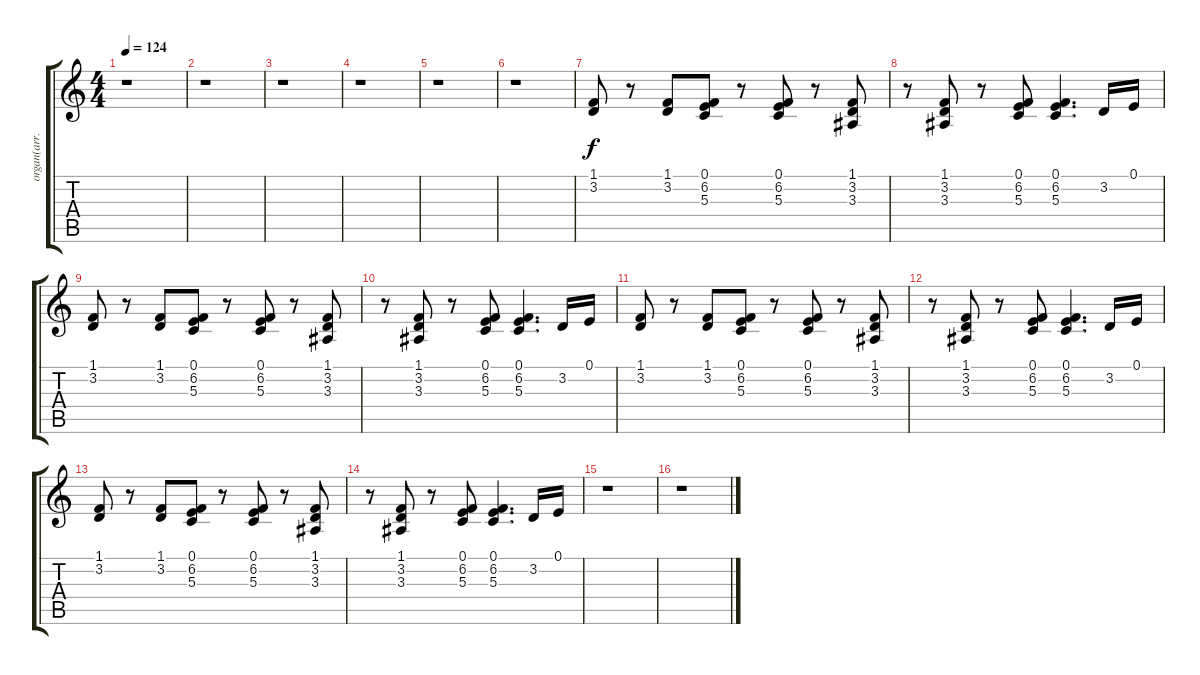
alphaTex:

\track ("organ(arr. for gtr3)" "organ(arr.") {instrument rockorgan}
\staff {score tabs}
\tuning (E4 B3 G3 D3 A2 E2) {hide}
\ts (4 4)
\tempo 124
\clef g2
\ks c
r.1{dy f} |
r.1 |
r.1 |
r.1 |
r.1 |
r.1 |
(1.1 3.2).8 r.8 (1.1 3.2).8 (0.1 6.2 5.3).8 r.8 (0.1 6.2 5.3).8 r.8 (1.1 3.2 3.3).8 |
r.8 (1.1 3.2 3.3).8 r.8 (0.1 6.2 5.3).8 (0.1 6.2 5.3).4{d} 3.2.16 0.1.16 |
(1.1 3.2).8 r.8 (1.1 3.2).8 (0.1 6.2 5.3).8 r.8 (0.1 6.2 5.3).8 r.8 (1.1 3.2 3.3).8 |
r.8 (1.1 3.2 3.3).8 r.8 (0.1 6.2 5.3).8 (0.1 6.2 5.3).4{d} 3.2.16 0.1.16 |
(1.1 3.2).8 r.8 (1.1 3.2).8 (0.1 6.2 5.3).8 r.8 (0.1 6.2 5.3).8 r.8 (1.1 3.2 3.3).8 |
r.8 (1.1 3.2 3.3).8 r.8 (0.1 6.2 5.3).8 (0.1 6.2 5.3).4{d} 3.2.16 0.1.16 |
(1.1 3.2).8 r.8 (1.1 3.2).8 (0.1 6.2 5.3).8 r.8 (0.1 6.2 5.3).8 r.8 (1.1 3.2 3.3).8 |
r.8 (1.1 3.2 3.3).8 r.8 (0.1 6.2 5.3).8 (0.1 6.2 5.3).4{d} 3.2.16 0.1.16 |
r.1 |
r.1
